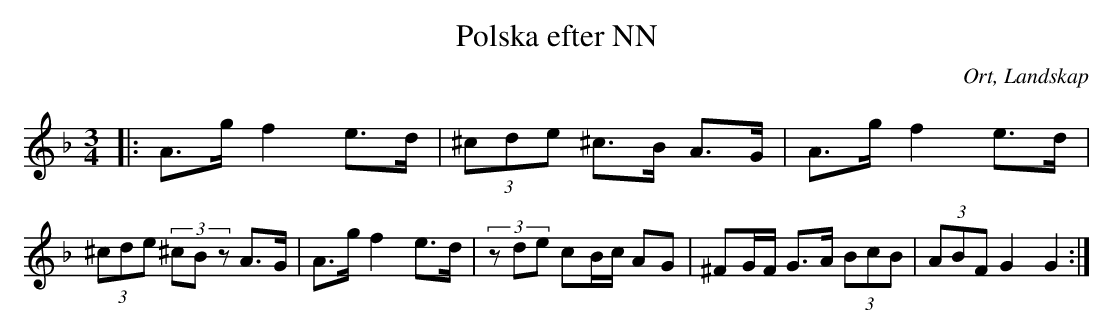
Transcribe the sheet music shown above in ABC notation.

X:1
T:Polska efter NN
O:Ort, Landskap
M:3/4
L:1/8
K:Dm
|: A>g f2 e>d|(3^cde ^c>B A>G|A>g f2 e>d|(3^cde (3^cBz A>G|A>g f2 e>d|(3zde cB/c/ AG|^FG/F/ G>A (3BcB  |(3ABF G2 G2:|
